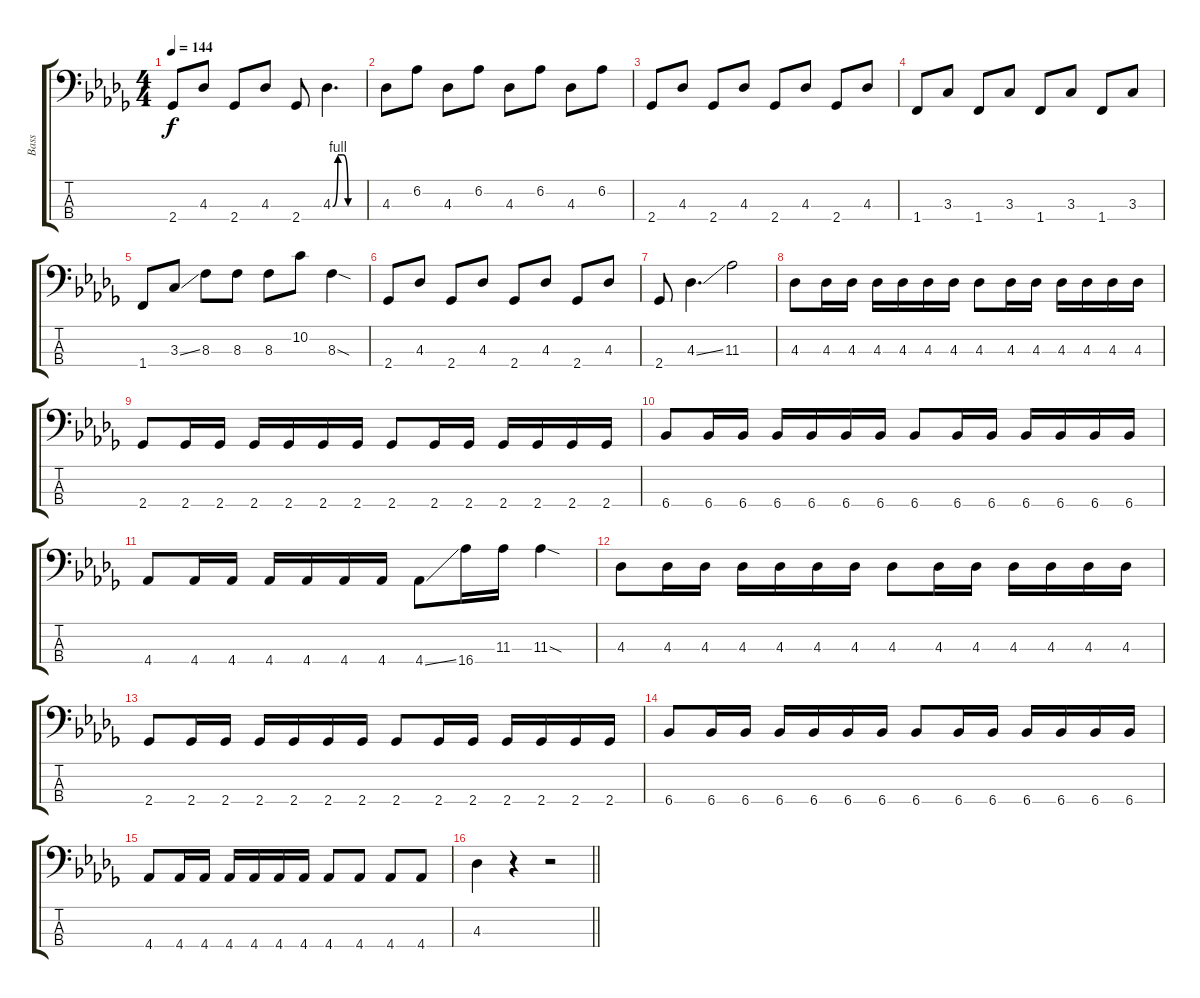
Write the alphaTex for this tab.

\track ("Bass" "Bass") {instrument electricbasspick}
\staff {score tabs}
\tuning (G2 D2 A1 E1) {hide}
\ts (4 4)
\tempo 144
\clef f4
\ks db
2.4.8{dy f} 4.3.8 2.4.8 4.3.8 2.4.8 4.3{be (custom 0 0 10 4 20 4 30 0 60 0)}.4{d} |
4.3.8 6.2.8 4.3.8 6.2.8 4.3.8 6.2.8 4.3.8 6.2.8 |
2.4.8 4.3.8 2.4.8 4.3.8 2.4.8 4.3.8 2.4.8 4.3.8 |
1.4.8 3.3.8 1.4.8 3.3.8 1.4.8 3.3.8 1.4.8 3.3.8 |
1.4.8 3.3{ss}.8 8.3.8 8.3.8 8.3.8 10.2.8 8.3{sod}.4 |
2.4.8 4.3.8 2.4.8 4.3.8 2.4.8 4.3.8 2.4.8 4.3.8 |
2.4.8 4.3{ss}.4{d} 11.3.2 |
4.3.8 4.3.16 4.3.16 4.3.16 4.3.16 4.3.16 4.3.16 4.3.8 4.3.16 4.3.16 4.3.16 4.3.16 4.3.16 4.3.16 |
2.4.8 2.4.16 2.4.16 2.4.16 2.4.16 2.4.16 2.4.16 2.4.8 2.4.16 2.4.16 2.4.16 2.4.16 2.4.16 2.4.16 |
6.4.8 6.4.16 6.4.16 6.4.16 6.4.16 6.4.16 6.4.16 6.4.8 6.4.16 6.4.16 6.4.16 6.4.16 6.4.16 6.4.16 |
4.4.8 4.4.16 4.4.16 4.4.16 4.4.16 4.4.16 4.4.16 4.4{ss}.8 16.4.16 11.3.16 11.3{sod}.4 |
4.3.8 4.3.16 4.3.16 4.3.16 4.3.16 4.3.16 4.3.16 4.3.8 4.3.16 4.3.16 4.3.16 4.3.16 4.3.16 4.3.16 |
2.4.8 2.4.16 2.4.16 2.4.16 2.4.16 2.4.16 2.4.16 2.4.8 2.4.16 2.4.16 2.4.16 2.4.16 2.4.16 2.4.16 |
6.4.8 6.4.16 6.4.16 6.4.16 6.4.16 6.4.16 6.4.16 6.4.8 6.4.16 6.4.16 6.4.16 6.4.16 6.4.16 6.4.16 |
4.4.8 4.4.16 4.4.16 4.4.16 4.4.16 4.4.16 4.4.16 4.4.8 4.4.8 4.4.8 4.4.8 |
\barLineRight lightlight
4.3.4 r.4 r.2
